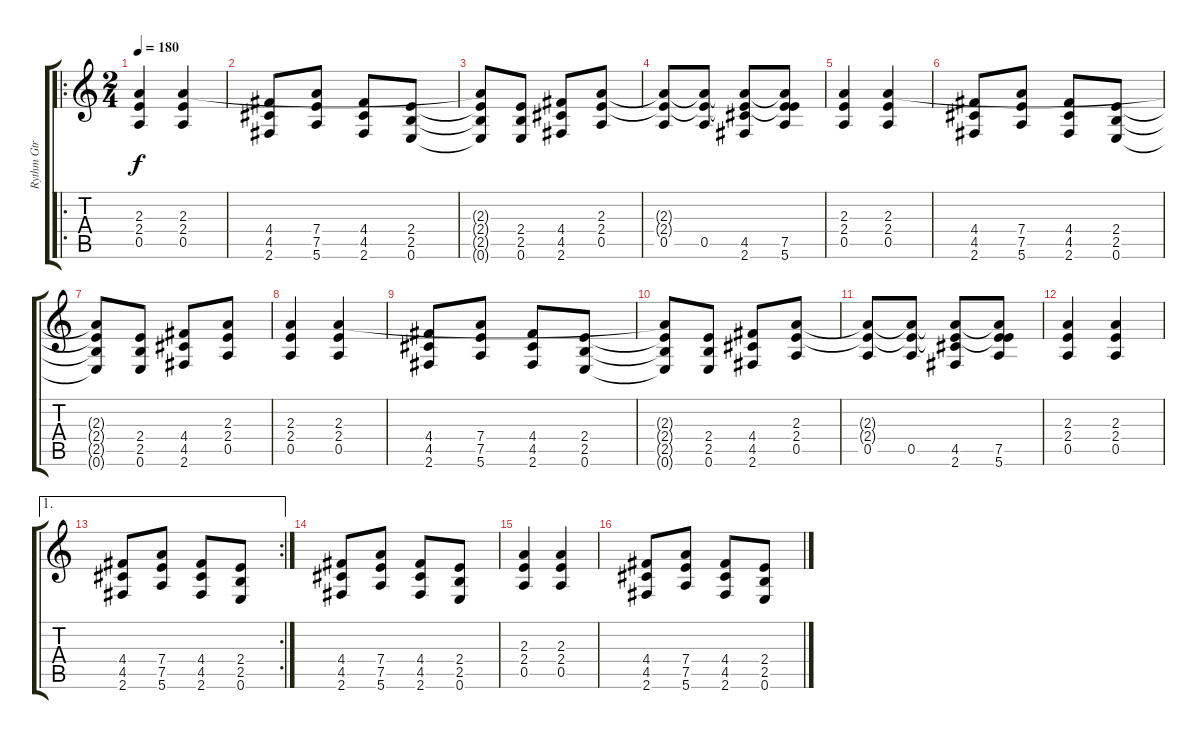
\track ("Rythm Gtr" "Rythm Gtr") {instrument distortionguitar}
\staff {score tabs}
\tuning (E4 B3 G3 D3 A2 E2) {hide}
\ro
\ts (2 4)
\tempo 180
\clef g2
\ks c
(2.3 2.4 0.5).4{dy f} (2.3 2.4 0.5).4 |
(4.4 4.5 2.6).8 (7.4 7.5 5.6).8 (4.4 4.5 2.6).8 (2.4 2.5 0.6).8 |
(2.3{t} 2.4{t} 2.5{t} 0.6{t}).8 (2.4 2.5 0.6).8 (4.4 4.5 2.6).8 (2.3 2.4 0.5).8 |
(2.3{t} 2.4{t} 0.5).8 (2.3{t} 2.4{t} 0.5).8 (2.3{t} 2.4{t} 4.5 2.6).8 (2.3{t} 2.4{t} 7.5 5.6).8 |
(2.3 2.4 0.5).4 (2.3 2.4 0.5).4 |
(4.4 4.5 2.6).8 (7.4 7.5 5.6).8 (4.4 4.5 2.6).8 (2.4 2.5 0.6).8 |
(2.3{t} 2.4{t} 2.5{t} 0.6{t}).8 (2.4 2.5 0.6).8 (4.4 4.5 2.6).8 (2.3 2.4 0.5).8 |
(2.3 2.4 0.5).4 (2.3 2.4 0.5).4 |
(4.4 4.5 2.6).8 (7.4 7.5 5.6).8 (4.4 4.5 2.6).8 (2.4 2.5 0.6).8 |
(2.3{t} 2.4{t} 2.5{t} 0.6{t}).8 (2.4 2.5 0.6).8 (4.4 4.5 2.6).8 (2.3 2.4 0.5).8 |
(2.3{t} 2.4{t} 0.5).8 (2.3{t} 2.4{t} 0.5).8 (2.3{t} 2.4{t} 4.5 2.6).8 (2.3{t} 2.4{t} 7.5 5.6).8 |
(2.3 2.4 0.5).4 (2.3 2.4 0.5).4 |
\ae 1
\rc 2
(4.4 4.5 2.6).8 (7.4 7.5 5.6).8 (4.4 4.5 2.6).8 (2.4 2.5 0.6).8 |
(4.4 4.5 2.6).8 (7.4 7.5 5.6).8 (4.4 4.5 2.6).8 (2.4 2.5 0.6).8 |
(2.3 2.4 0.5).4 (2.3 2.4 0.5).4 |
(4.4 4.5 2.6).8 (7.4 7.5 5.6).8 (4.4 4.5 2.6).8 (2.4 2.5 0.6).8
